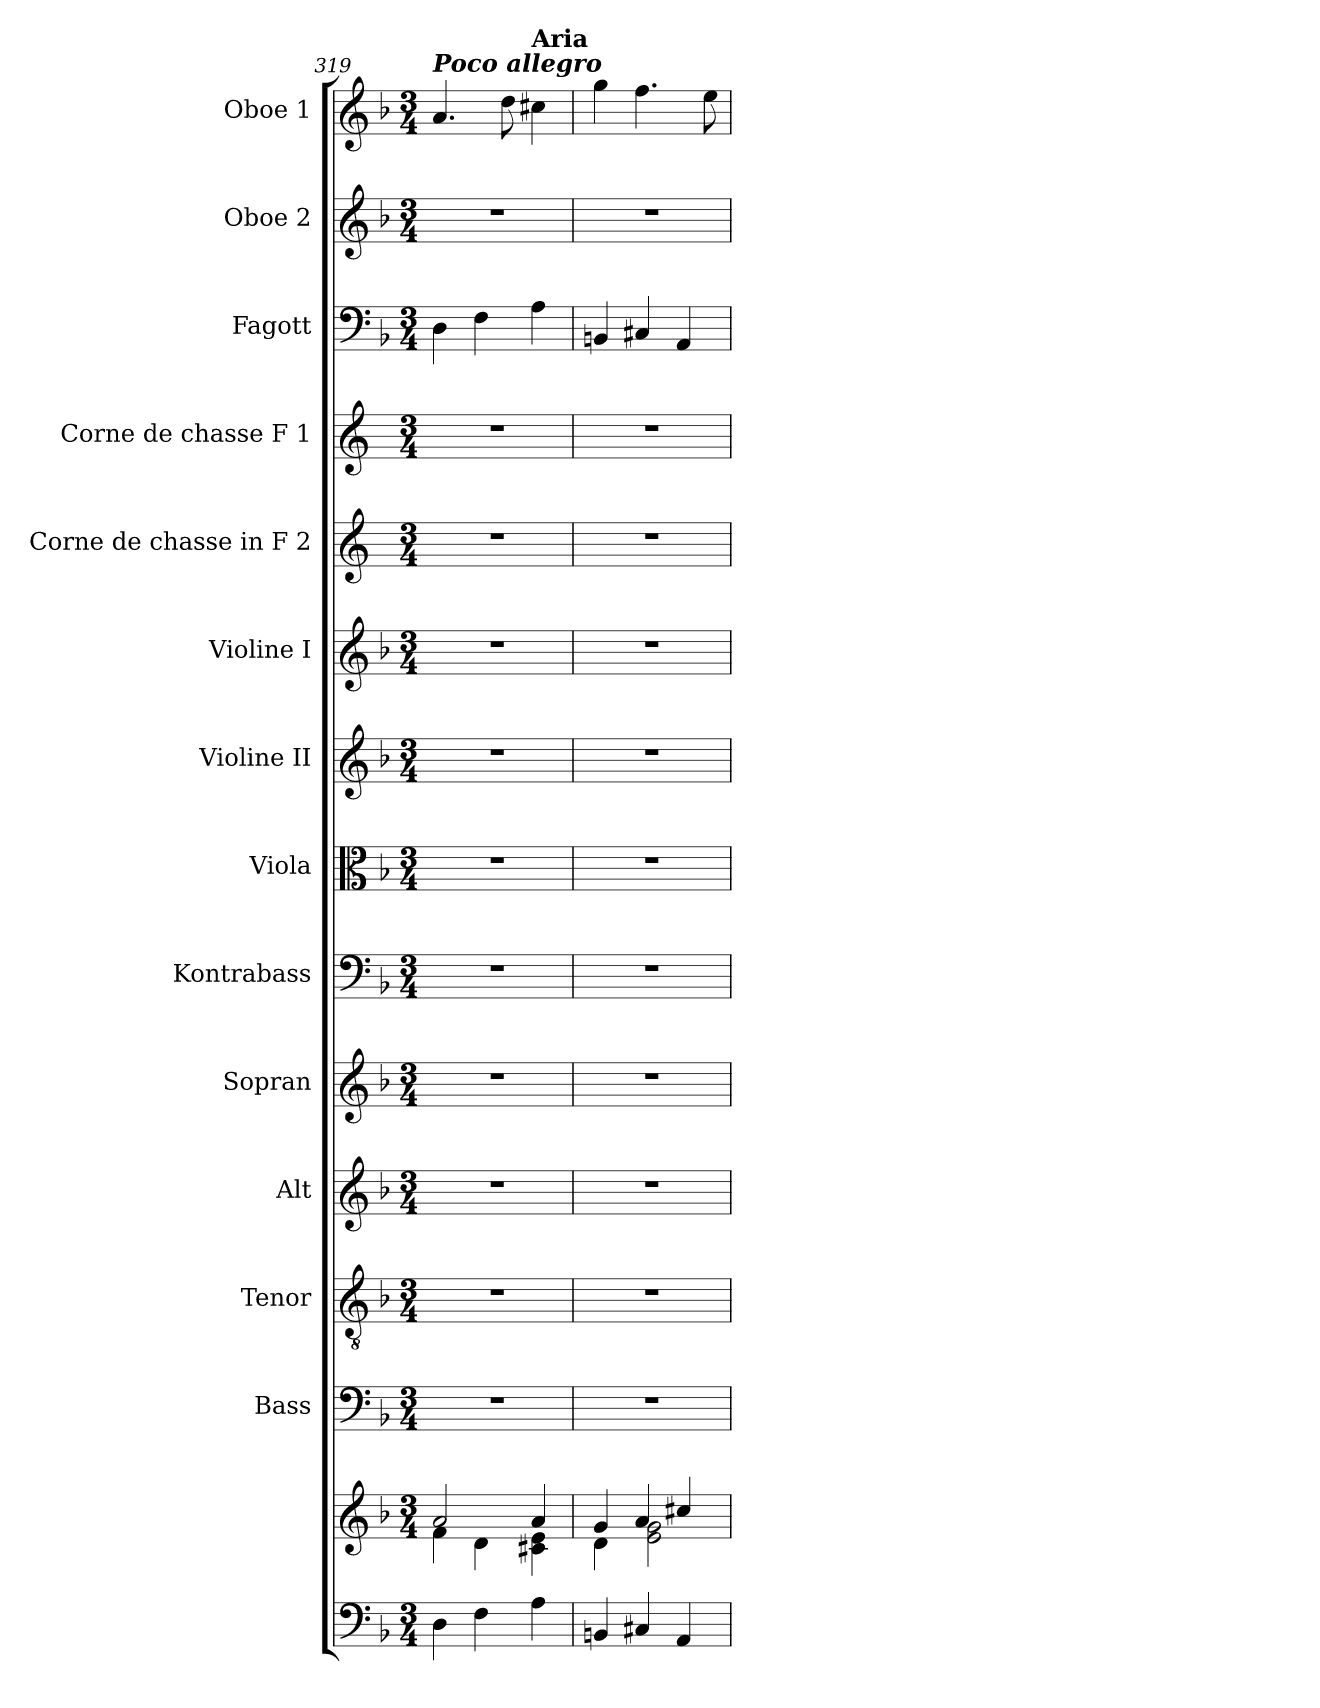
**kern	**kern	**kern	**kern	**kern	**kern	**kern	**kern	**kern	**kern	**kern	**kern	**kern	**kern	**kern
*part14	*part14	*part13	*part12	*part11	*part10	*part9	*part8	*part7	*part6	*part5	*part4	*part3	*part2	*part1
*staff15	*staff14	*staff13	*staff12	*staff11	*staff10	*staff9	*staff8	*staff7	*staff6	*staff5	*staff4	*staff3	*staff2	*staff1
*	*	*I"Bass	*I"Tenor	*I"Alt	*I"Sopran	*I"Kontrabass	*I"Viola	*I"Violine II	*I"Violine I	*I"Corne de chasse in F 2	*I"Corne de chasse F 1	*I"Fagott	*I"Oboe 2	*I"Oboe 1
*	*	*I'B.	*I'T.	*I'A.	*I'S.	*I'Kb.	*I'Vla.	*I'Vl. II	*I'Vl. I	*	*	*I'Fg.	*I'Ob. 2	*I'Ob. 1
!!LO:PB:g=z
*clefF4	*clefG2	*clefF4	*clefGv2	*clefG2	*clefG2	*clefF4	*clefC3	*clefG2	*clefG2	*clefG2	*clefG2	*clefF4	*clefG2	*clefG2
*	*	*	*	*	*	*ITrd7c12	*	*	*	*ITrd4c7	*ITrd4c7	*	*	*
*k[b-]	*k[b-]	*k[b-]	*k[b-]	*k[b-]	*k[b-]	*k[b-]	*k[b-]	*k[b-]	*k[b-]	*k[b-]	*k[b-]	*k[b-]	*k[b-]	*k[b-]
*F:	*F:	*F:	*F:	*F:	*F:	*F:	*F:	*F:	*F:	*F:	*F:	*F:	*F:	*F:
*M3/4	*M3/4	*M3/4	*M3/4	*M3/4	*M3/4	*M3/4	*M3/4	*M3/4	*M3/4	*M3/4	*M3/4	*M3/4	*M3/4	*M3/4
=319	=319	=319	=319	=319	=319	=319	=319	=319	=319	=319	=319	=319	=319	=319
*	*^	*	*	*	*	*	*	*	*	*	*	*	*	*
!	!	!	!	!	!	!	!	!	!	!	!	!	!	!	!LO:TX:a:Bi:t=Poco allegro
4D\	2a/	4f\	2.r	2.r	2.r	2.r	2.r	2.r	2.r	2.r	2.r	2.r	4D\	2.r	4.a/
4F\	.	4d\	.	.	.	.	.	.	.	.	.	.	4F\	.	.
.	.	.	.	.	.	.	.	.	.	.	.	.	.	.	8dd\
!	!	!	!	!	!	!	!	!	!	!	!	!	!	!	!LO:TX:a:B:t=Aria
4A\	4a/	4c#X\ 4e\	.	.	.	.	.	.	.	.	.	.	4A\	.	4cc#X\
=320	=320	=320	=320	=320	=320	=320	=320	=320	=320	=320	=320	=320	=320	=320	=320
4BBn/	4g/	4d\	2.r	2.r	2.r	2.r	2.r	2.r	2.r	2.r	2.r	2.r	4BBn/	2.r	4gg\
4C#X/	4a/	2e\ 2g\	.	.	.	.	.	.	.	.	.	.	4C#X/	.	4.ff\
4AA/	4cc#X/	.	.	.	.	.	.	.	.	.	.	.	4AA/	.	.
.	.	.	.	.	.	.	.	.	.	.	.	.	.	.	8ee\
*	*v	*v	*	*	*	*	*	*	*	*	*	*	*	*	*
=	=	=	=	=	=	=	=	=	=	=	=	=	=	=
*-	*-	*-	*-	*-	*-	*-	*-	*-	*-	*-	*-	*-	*-	*-
